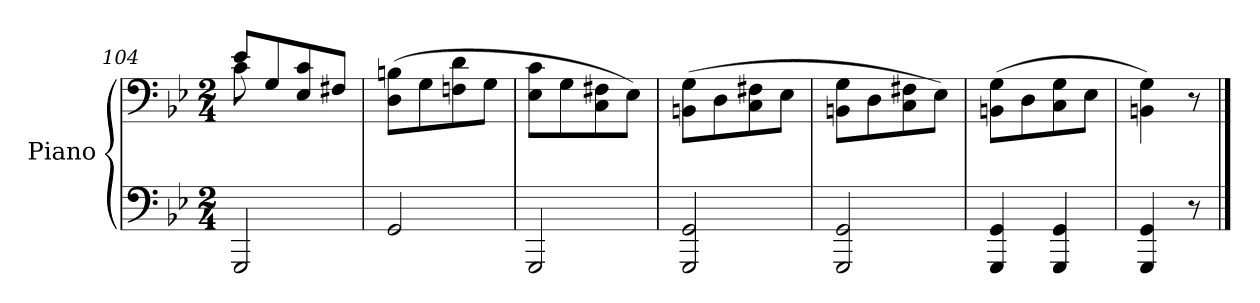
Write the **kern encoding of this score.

**kern	**kern
*part1	*part1
*staff2	*staff1
*I"Piano	*
*I'Pno.	*
*clefF4	*clefF4
*k[b-e-]	*k[b-e-]
*B-:	*B-:
*M2/4	*M2/4
=104	=104
*	*^
2GGG/	8e-/L	8c\
.	8G/	4.ryy
.	8E-/ 8c/	.
.	8F#X/J	.
*	*v	*v
=105	=105
2GG/	(>8D\ 8Bn\L
.	8G\
.	8Fn\ 8d\
.	8G\J
!!LO:PB:g=z
=106	=106
2GGG/	8E-\ 8c\L
.	8G\
.	8C\ 8F#X\
.	8E-\J)
=107	=107
2GGG/ 2GG/	(>8BBn\ 8G\L
.	8D\
.	8C\ 8F#X\
.	8E-\J
=108	=108
2GGG/ 2GG/	8BBn\ 8G\L
.	8D\
.	8C\ 8F#X\
.	8E-\J)
=109	=109
4GGG/ 4GG/	(>8BBn\ 8G\L
.	8D\
4GGG/ 4GG/	8C\ 8G\
.	8E-\J
=110	=110
4GGG/ 4GG/	4BBn\ 4G\)
8r	8r
==	==
*-	*-
